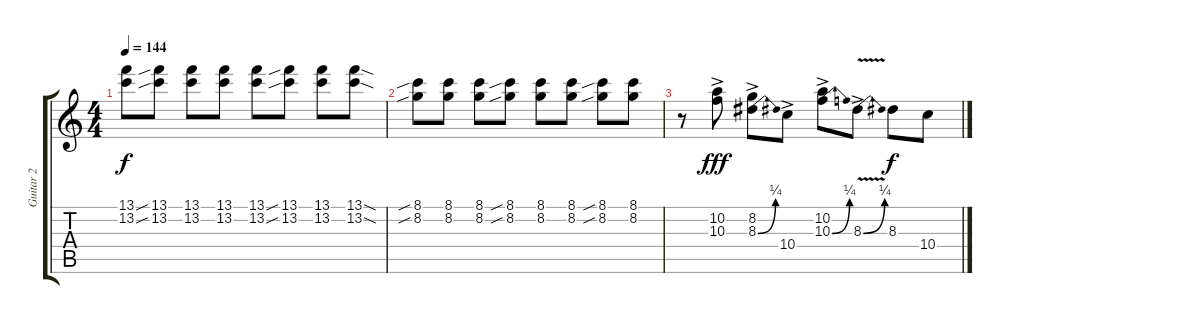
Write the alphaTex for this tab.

\track ("Guitar 2" "Guitar 2") {instrument distortionguitar}
\staff {score tabs}
\tuning (E4 B3 G3 D3 A2 E2) {hide}
\ts (4 4)
\tempo 144
\clef g2
\ks c
(13.1 13.2).8{dy f} (13.1{sib} 13.2{sib}).8 (13.1 13.2).8 (13.1 13.2).8 (13.1 13.2).8 (13.1{sib} 13.2{sib}).8 (13.1 13.2).8 (13.1{sod} 13.2{sod}).8 |
(8.1{sib} 8.2{sib}).8 (8.1 8.2).8 (8.1 8.2).8 (8.1{sib} 8.2{sib}).8 (8.1 8.2).8 (8.1 8.2).8 (8.1{sib} 8.2{sib}).8 (8.1 8.2).8 |
r.8 (10.2 10.3{ac}).8{dy fff} (8.2 8.3{be (bend 0 0 60 1) ac}).8 10.4{ac}.8 (10.2 10.3{be (bend 0 0 60 1) ac}).8 8.3{be (bend 0 0 60 1) v ac}.8 8.3.8{dy f} 10.4.8
